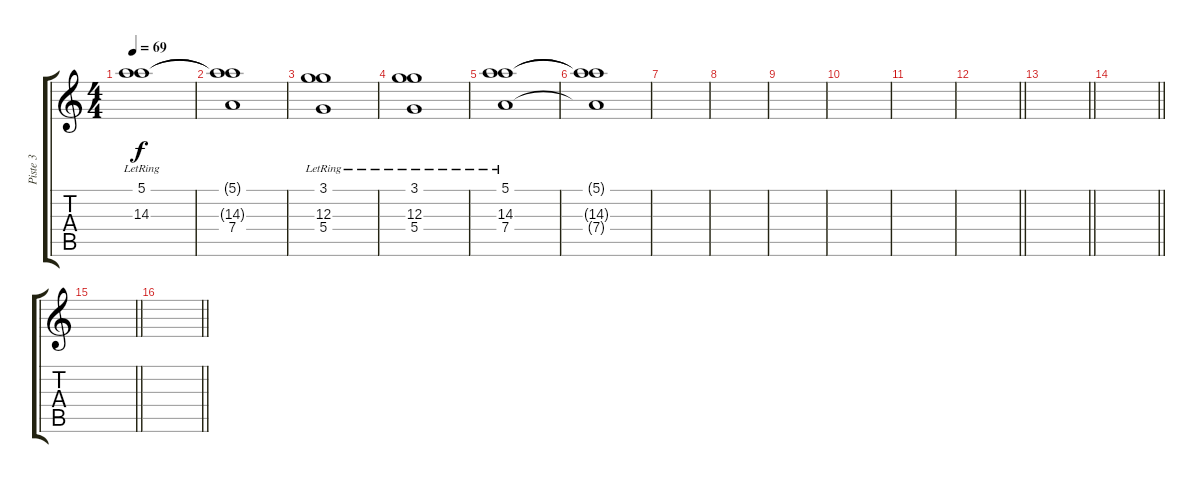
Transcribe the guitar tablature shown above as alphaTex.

\track ("Piste 3" "Piste 3") {instrument distortionguitar}
\staff {score tabs}
\tuning (E4 B3 G3 D3 A2 E2) {hide}
\ts (4 4)
\tempo 69
\clef g2
\ks c
(5.1{lr} 14.3{lr}).1{dy f} |
(5.1{t} 14.3{t} 7.4).1 |
(3.1{lr} 12.3{lr} 5.4).1 |
(3.1{lr} 12.3{lr} 5.4).1 |
(5.1{lr} 14.3{lr} 7.4).1 |
(5.1{t} 14.3{t} 7.4{t}).1 |
|
|
|
|
|
\barLineRight lightlight
|
\barLineRight lightlight
|
\barLineRight lightlight
|
\barLineRight lightlight
|
\barLineRight lightlight
